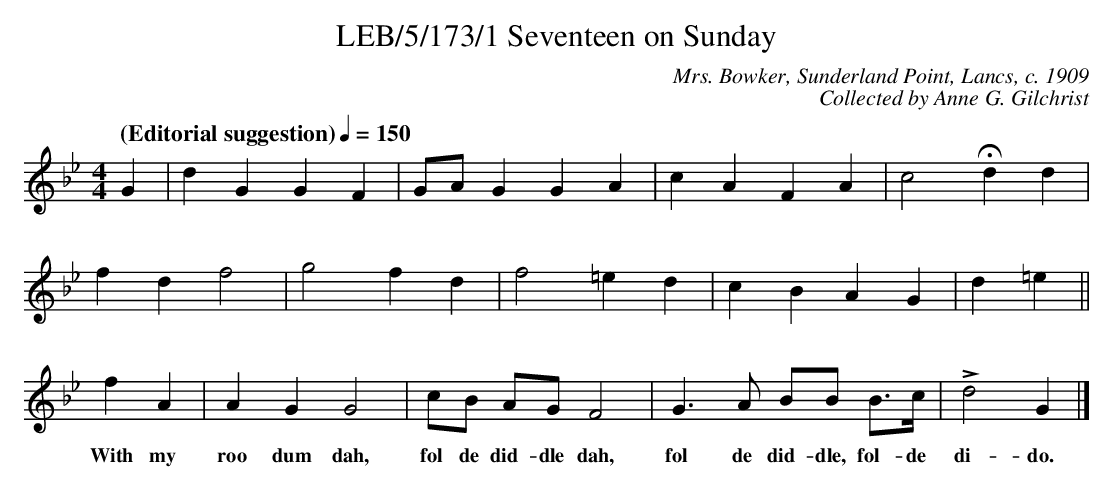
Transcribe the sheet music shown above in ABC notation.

X:1
T:LEB/5/173/1 Seventeen on Sunday
C:Mrs. Bowker, Sunderland Point, Lancs, c. 1909
C:Collected by Anne G. Gilchrist
L:1/4
Q:"(Editorial suggestion)" 1/4=150
M:4/4
K:Bb
G| d G G F | G/2A/2 G G A | c A F A | c2 Hd d |
f d f2 | g2 f d | f2 =e d | c B A G | d =e ||
f A | A G G2 | c/2B/2 A/2G/2 F2 | G3/2 A/2 B/2B/2 B3/4c/4 | !>!d2 G |]
w: With my roo dum dah, fol de did-dle dah, fol de did-dle, fol-de di-do.
